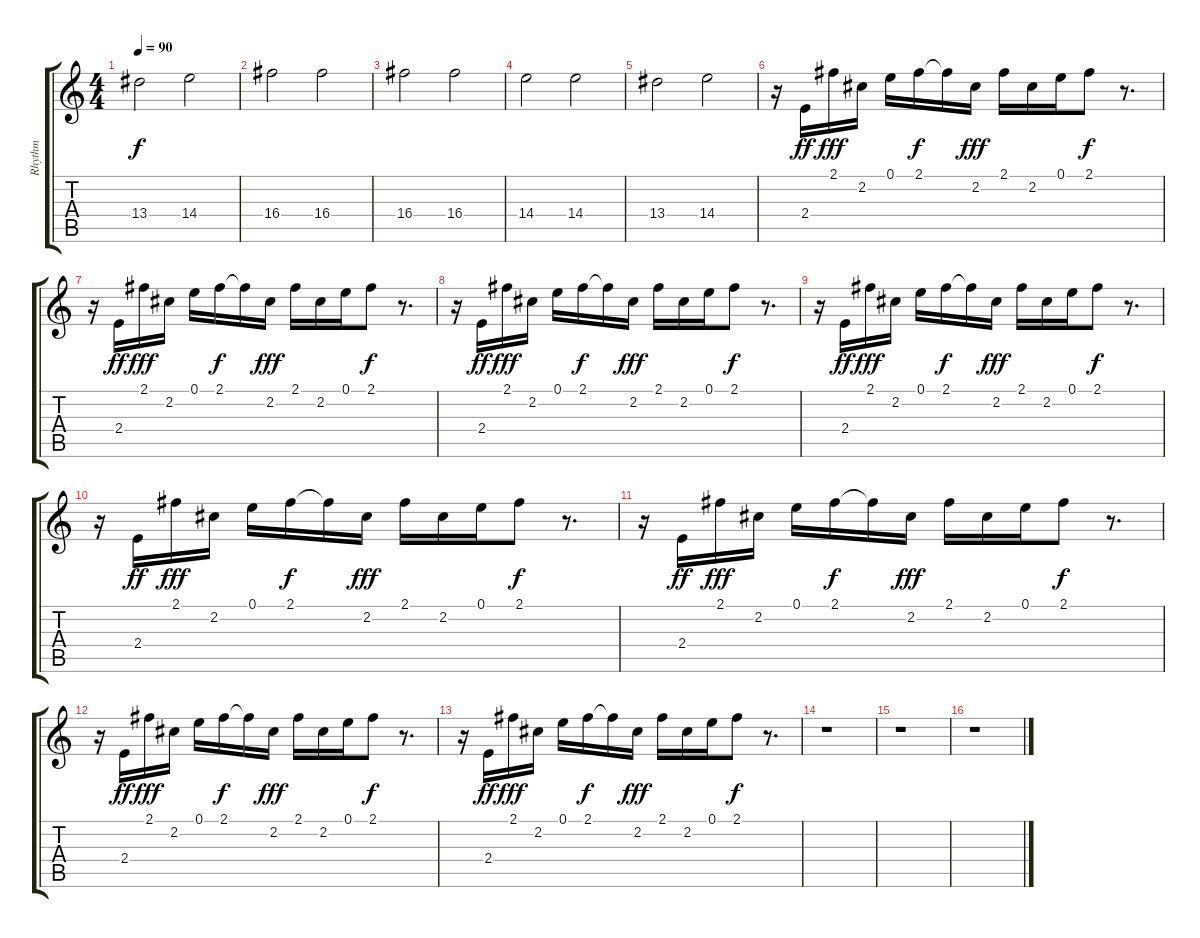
\track ("Rhythm" "Rhythm") {instrument acousticguitarsteel}
\staff {score tabs}
\tuning (E4 B3 G3 D3 A2 E2) {hide}
\ts (4 4)
\tempo 90
\clef g2
\ks c
13.4.2{dy f} 14.4.2 |
16.4.2 16.4.2 |
16.4.2 16.4.2 |
14.4.2 14.4.2 |
13.4.2 14.4.2 |
r.16 2.4.16{dy ff} 2.1.16{dy fff} 2.2.16 0.1.16 2.1.16{dy f} 2.1{t}.16 2.2.16{dy fff} 2.1.16 2.2.16 0.1.16 2.1.8{dy f} r.8{d} |
r.16 2.4.16{dy ff} 2.1.16{dy fff} 2.2.16 0.1.16 2.1.16{dy f} 2.1{t}.16 2.2.16{dy fff} 2.1.16 2.2.16 0.1.16 2.1.8{dy f} r.8{d} |
r.16 2.4.16{dy ff} 2.1.16{dy fff} 2.2.16 0.1.16 2.1.16{dy f} 2.1{t}.16 2.2.16{dy fff} 2.1.16 2.2.16 0.1.16 2.1.8{dy f} r.8{d} |
r.16 2.4.16{dy ff} 2.1.16{dy fff} 2.2.16 0.1.16 2.1.16{dy f} 2.1{t}.16 2.2.16{dy fff} 2.1.16 2.2.16 0.1.16 2.1.8{dy f} r.8{d} |
r.16 2.4.16{dy ff} 2.1.16{dy fff} 2.2.16 0.1.16 2.1.16{dy f} 2.1{t}.16 2.2.16{dy fff} 2.1.16 2.2.16 0.1.16 2.1.8{dy f} r.8{d} |
r.16 2.4.16{dy ff} 2.1.16{dy fff} 2.2.16 0.1.16 2.1.16{dy f} 2.1{t}.16 2.2.16{dy fff} 2.1.16 2.2.16 0.1.16 2.1.8{dy f} r.8{d} |
r.16 2.4.16{dy ff} 2.1.16{dy fff} 2.2.16 0.1.16 2.1.16{dy f} 2.1{t}.16 2.2.16{dy fff} 2.1.16 2.2.16 0.1.16 2.1.8{dy f} r.8{d} |
r.16 2.4.16{dy ff} 2.1.16{dy fff} 2.2.16 0.1.16 2.1.16{dy f} 2.1{t}.16 2.2.16{dy fff} 2.1.16 2.2.16 0.1.16 2.1.8{dy f} r.8{d} |
r.1 |
r.1 |
r.1
